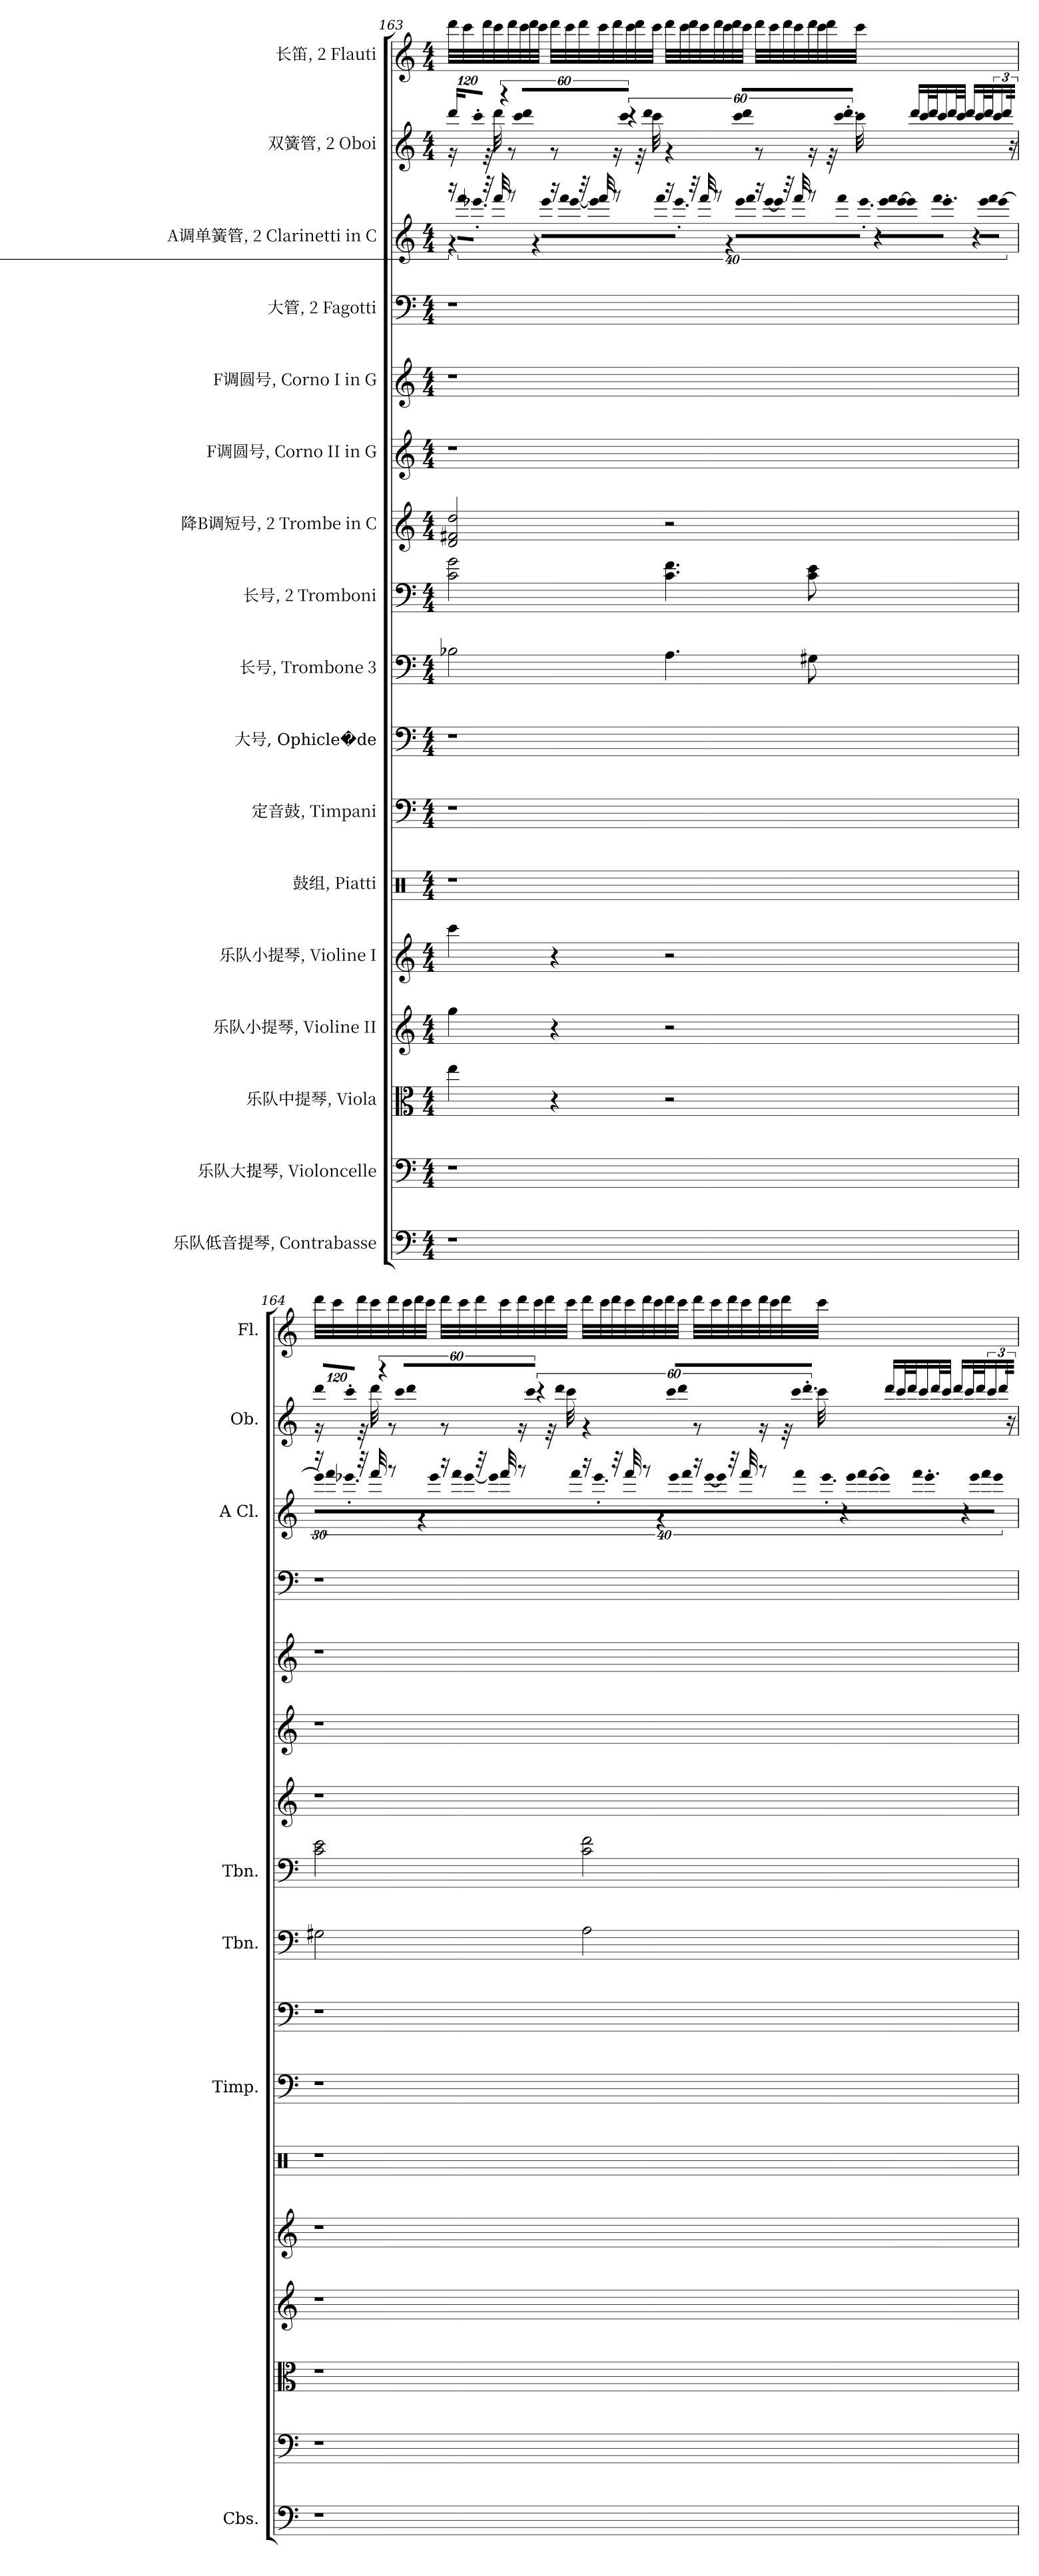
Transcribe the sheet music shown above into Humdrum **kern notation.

**kern	**kern	**kern	**kern	**kern	**kern	**kern	**kern	**kern	**kern	**kern	**kern	**kern	**kern	**kern	**kern	**kern
*part17	*part16	*part15	*part14	*part13	*part12	*part11	*part10	*part9	*part8	*part7	*part6	*part5	*part4	*part3	*part2	*part1
*staff17	*staff16	*staff15	*staff14	*staff13	*staff12	*staff11	*staff10	*staff9	*staff8	*staff7	*staff6	*staff5	*staff4	*staff3	*staff2	*staff1
*I"乐队低音提琴, Contrabasse	*I"乐队大提琴, Violoncelle	*I"乐队中提琴, Viola	*I"乐队小提琴, Violine II	*I"乐队小提琴, Violine I	*I"鼓组, Piatti	*I"定音鼓, Timpani	*I"大号, Ophicle�de	*I"长号, Trombone 3	*I"长号, 2 Tromboni	*I"降B调短号, 2 Trombe in C	*I"F调圆号, Corno II in G	*I"F调圆号, Corno I in G	*I"大管, 2 Fagotti	*I"A调单簧管, 2 Clarinetti in C	*I"双簧管, 2 Oboi	*I"长笛, 2 Flauti
*I'Cbs.	*	*	*	*	*	*I'Timp.	*	*I'Tbn.	*I'Tbn.	*	*	*	*	*I'A Cl.	*I'Ob.	*I'Fl.
!!LO:PB:g=z
*clefF4	*clefF4	*clefC3	*clefG2	*clefG2	*clefX	*clefF4	*clefF4	*clefF4	*clefF4	*clefG2	*clefG2	*clefG2	*clefF4	*clefG2	*clefG2	*clefG2
*ITrd7c12	*	*	*	*	*	*	*	*	*	*ITrd1c2	*ITrd4c7	*ITrd4c7	*	*ITrd2c3	*	*
*k[]	*k[]	*k[]	*k[]	*k[]	*k[]	*k[]	*k[]	*k[]	*k[]	*k[b-e-]	*k[b-]	*k[b-]	*k[]	*k[f#c#g#]	*k[]	*k[]
*M4/4	*M4/4	*M4/4	*M4/4	*M4/4	*M4/4	*M4/4	*M4/4	*M4/4	*M4/4	*M4/4	*M4/4	*M4/4	*M4/4	*M4/4	*M4/4	*M4/4
*MM158	*MM158	*MM158	*MM158	*MM158	*MM158	*MM158	*MM158	*MM158	*MM158	*MM158	*MM158	*MM158	*MM158	*MM158	*MM158	*MM158
=163	=163	=163	=163	=163	=163	=163	=163	=163	=163	=163	=163	=163	=163	=163	=163	=163
*	*	*	*	*	*	*	*	*	*	*	*	*	*	*^	*	*
!	!	!	!	!	!	!	!	!	!	!	!	!	!	!	!LO:N:vis=64	!LO:N:vis=16	!
*	*	*	*	*	*	*	*	*	*	*	*	*	*	*	*	*^	*
1r	1r	4ee\	4gg\	4ccc\	1r	1r	1r	2B-X\	2c\ 2g\	2c/ 2en/ 2cc/	1r	1r	1r	16r	960%17r	1920%107ddd/LL	16r	32ddd\LLL
!	!	!	!	!	!	!	!	!	!	!	!	!	!	!	!LO:N:vis=32	!	!	!
.	.	.	.	.	.	.	.	.	.	.	.	.	.	.	640%23ddd\LLL	.	.	.
.	.	.	.	.	.	.	.	.	.	.	.	.	.	.	.	.	.	32ccc\
!	!	!	!	!	!	!	!	!	!	!	!	!	!	!	!LO:N:vis=32.	!	!	!
.	.	.	.	.	.	.	.	.	.	.	.	.	.	.	1920%103cccn'\JJJ	.	.	.
!	!	!	!	!	!	!	!	!	!	!	!	!	!	!	!	!LO:N:vis=16	!	!
.	.	.	.	.	.	.	.	.	.	.	.	.	.	.	.	1920%107ccc'/JJ	.	.
.	.	.	.	.	.	.	.	.	.	.	.	.	.	32r	.	.	32r	32ddd\
.	.	.	.	.	.	.	.	.	.	.	.	.	.	32ddd/	.	.	32ddd\	32ccc\
!	!	!	!	!	!	!	!	!	!	!	!	!	!	!	!LO:N:vis=32	!	!	!
.	.	.	.	.	.	.	.	.	.	.	.	.	.	.	640%23r	.	.	.
!	!	!	!	!	!	!	!	!	!	!	!	!	!	!	!	!LO:N:vis=32	!	!
.	.	.	.	.	.	.	.	.	.	.	.	.	.	.	.	1920%53r	.	.
.	.	.	.	.	.	.	.	.	.	.	.	.	.	8r	.	.	8r	32ddd\
!	!	!	!	!	!	!	!	!	!	!	!	!	!	!	!	!LO:N:vis=32	!	!
.	.	.	.	.	.	.	.	.	.	.	.	.	.	.	.	1920%53ccc/KLL	.	.
!	!	!	!	!	!	!	!	!	!	!	!	!	!	!	!LO:N:vis=32	!	!	!
.	.	.	.	.	.	.	.	.	.	.	.	.	.	.	640%23ccc\LLL	.	.	.
.	.	.	.	.	.	.	.	.	.	.	.	.	.	.	.	.	.	32ccc\
!	!	!	!	!	!	!	!	!	!	!	!	!	!	!	!	!LO:N:vis=16	!	!
.	.	.	.	.	.	.	.	.	.	.	.	.	.	.	.	1920%107ddd/	.	.
!	!	!	!	!	!	!	!	!	!	!	!	!	!	!	!LO:N:vis=32	!	!	!
.	.	.	.	.	.	.	.	.	.	.	.	.	.	.	640%23ddd\	.	.	.
.	.	.	.	.	.	.	.	.	.	.	.	.	.	.	.	.	.	32ddd\
!	!	!	!	!	!	!	!	!	!	!	!	!	!	!	!LO:N:vis=32	!	!	!
.	.	.	.	.	.	.	.	.	.	.	.	.	.	.	[640%23ccc\	.	.	.
.	.	.	.	.	.	.	.	.	.	.	.	.	.	.	.	.	.	32ccc\JJJ
!	!	!	!	!	!	!	!	!	!	!	!	!	!	!	!	!LO:N:vis=32	!	!
.	.	.	.	.	.	.	.	.	.	.	.	.	.	.	.	1920%53ccc/JJk	.	.
!	!	!	!	!	!	!	!	!	!	!	!	!	!	!	!	!LO:N:vis=32	!	!
.	.	4r	4r	4r	.	.	.	.	.	.	.	.	.	16r	.	1920%53r	8r	32ddd\LLL
!	!	!	!	!	!	!	!	!	!	!	!	!	!	!	!LO:N:vis=256%9	!	!	!
.	.	.	.	.	.	.	.	.	.	.	.	.	.	.	960%17ccc\K]	.	.	.
!	!	!	!	!	!	!	!	!	!	!	!	!	!	!	!LO:N:vis=32	!	!	!
.	.	.	.	.	.	.	.	.	.	.	.	.	.	.	640%23ddd\	.	.	.
!	!	!	!	!	!	!	!	!	!	!	!	!	!	!	!	!LO:N:vis=32	!	!
.	.	.	.	.	.	.	.	.	.	.	.	.	.	.	.	1920%53ddd/	.	.
.	.	.	.	.	.	.	.	.	.	.	.	.	.	.	.	.	.	32ccc\
!	!	!	!	!	!	!	!	!	!	!	!	!	!	!	!LO:N:vis=32.	!	!	!
.	.	.	.	.	.	.	.	.	.	.	.	.	.	.	1920%103ccc'\JJJ	.	.	.
.	.	.	.	.	.	.	.	.	.	.	.	.	.	.	.	1920ryy	.	.
!	!	!	!	!	!	!	!	!	!	!	!	!	!	!	!	!LO:N:vis=32	!	!
.	.	.	.	.	.	.	.	.	.	.	.	.	.	.	.	1920%53ccc/KLL	.	.
.	.	.	.	.	.	.	.	.	.	.	.	.	.	32r	.	.	.	32ddd\
!	!	!	!	!	!	!	!	!	!	!	!	!	!	!	!	!LO:N:vis=16	!	!
.	.	.	.	.	.	.	.	.	.	.	.	.	.	.	.	1920%107ddd/	.	.
.	.	.	.	.	.	.	.	.	.	.	.	.	.	32ddd/	.	.	.	32ccc\
!	!	!	!	!	!	!	!	!	!	!	!	!	!	!	!LO:N:vis=32	!	!	!
.	.	.	.	.	.	.	.	.	.	.	.	.	.	.	640%23r	.	.	.
.	.	.	.	.	.	.	.	.	.	.	.	.	.	8r	.	.	16r	32ddd\
!	!	!	!	!	!	!	!	!	!	!	!	!	!	!	!	!LO:N:vis=32	!	!
.	.	.	.	.	.	.	.	.	.	.	.	.	.	.	.	1920%53ccc/K	.	.
!	!	!	!	!	!	!	!	!	!	!	!	!	!	!	!LO:N:vis=32	!	!	!
.	.	.	.	.	.	.	.	.	.	.	.	.	.	.	640%23ccc\LLL	.	.	.
.	.	.	.	.	.	.	.	.	.	.	.	.	.	.	.	.	.	32ccc\
.	.	.	.	.	.	.	.	.	.	.	.	.	.	.	.	18.ddd'/JJ	.	.
!	!	!	!	!	!	!	!	!	!	!	!	!	!	!	!LO:N:vis=32	!	!	!
.	.	.	.	.	.	.	.	.	.	.	.	.	.	.	640%23ddd\	.	.	.
.	.	.	.	.	.	.	.	.	.	.	.	.	.	.	.	.	32r	32ddd\
!	!	!	!	!	!	!	!	!	!	!	!	!	!	!	!LO:N:vis=32	!	!	!
.	.	.	.	.	.	.	.	.	.	.	.	.	.	.	[640%23ccc\	.	.	.
.	.	.	.	.	.	.	.	.	.	.	.	.	.	.	.	.	32ccc\	32ccc\JJJ
.	.	2r	2r	2r	.	.	.	4.A\	4.c\ 4.f\	2r	.	.	.	16r	.	16ddd/LL	4r	32ddd\LLL
!	!	!	!	!	!	!	!	!	!	!	!	!	!	!	!LO:N:vis=256%9	!	!	!
.	.	.	.	.	.	.	.	.	.	.	.	.	.	.	960%17ccc\K]	.	.	.
!	!	!	!	!	!	!	!	!	!	!	!	!	!	!	!LO:N:vis=32	!	!	!
.	.	.	.	.	.	.	.	.	.	.	.	.	.	.	640%23ddd\	.	.	.
.	.	.	.	.	.	.	.	.	.	.	.	.	.	.	.	.	.	32ccc\
!	!	!	!	!	!	!	!	!	!	!	!	!	!	!	!LO:N:vis=32.	!	!	!
.	.	.	.	.	.	.	.	.	.	.	.	.	.	.	1920%103ccc'\JJJ	.	.	.
.	.	.	.	.	.	.	.	.	.	.	.	.	.	32r	.	32ccc/L	.	32ddd\
.	.	.	.	.	.	.	.	.	.	.	.	.	.	32ddd/	.	32ddd/J	.	32ccc\
!	!	!	!	!	!	!	!	!	!	!	!	!	!	!	!LO:N:vis=32	!	!	!
.	.	.	.	.	.	.	.	.	.	.	.	.	.	.	640%23r	.	.	.
.	.	.	.	.	.	.	.	.	.	.	.	.	.	8r	.	16ccc/	.	32ddd\
!	!	!	!	!	!	!	!	!	!	!	!	!	!	!	!LO:N:vis=32	!	!	!
.	.	.	.	.	.	.	.	.	.	.	.	.	.	.	640%23ccc\LLL	.	.	.
.	.	.	.	.	.	.	.	.	.	.	.	.	.	.	.	.	.	32ccc\
!	!	!	!	!	!	!	!	!	!	!	!	!	!	!	!LO:N:vis=32	!	!	!
.	.	.	.	.	.	.	.	.	.	.	.	.	.	.	640%23ddd\	.	.	.
.	.	.	.	.	.	.	.	.	.	.	.	.	.	.	.	32ddd/L	.	32ddd\
!	!	!	!	!	!	!	!	!	!	!	!	!	!	!	!LO:N:vis=32	!	!	!
.	.	.	.	.	.	.	.	.	.	.	.	.	.	.	[640%23ccc\	.	.	.
.	.	.	.	.	.	.	.	.	.	.	.	.	.	.	.	32ccc/JJJ	.	32ccc\JJJ
.	.	.	.	.	.	.	.	.	.	.	.	.	.	16r	.	16ddd/LL	8r	32ddd\LLL
!	!	!	!	!	!	!	!	!	!	!	!	!	!	!	!LO:N:vis=256%9	!	!	!
.	.	.	.	.	.	.	.	.	.	.	.	.	.	.	960%17ccc\K]	.	.	.
!	!	!	!	!	!	!	!	!	!	!	!	!	!	!	!LO:N:vis=32	!	!	!
.	.	.	.	.	.	.	.	.	.	.	.	.	.	.	640%23ddd\	.	.	.
.	.	.	.	.	.	.	.	.	.	.	.	.	.	.	.	.	.	32ccc\
!	!	!	!	!	!	!	!	!	!	!	!	!	!	!	!LO:N:vis=32.	!	!	!
.	.	.	.	.	.	.	.	.	.	.	.	.	.	.	1920%103ccc'\JJJ	.	.	.
.	.	.	.	.	.	.	.	.	.	.	.	.	.	32r	.	32ccc/L	.	32ddd\
.	.	.	.	.	.	.	.	.	.	.	.	.	.	32ddd/	.	32ddd/J	.	32ccc\
!	!	!	!	!	!	!	!	!	!	!	!	!	!	!	!LO:N:vis=32	!	!	!
.	.	.	.	.	.	.	.	.	.	.	.	.	.	.	640%23r	.	.	.
.	.	.	.	.	.	.	.	8G#X\	8c\ 8e\	.	.	.	.	8r	.	24ccc/	16r	32ddd\
!	!	!	!	!	!	!	!	!	!	!	!	!	!	!	!LO:N:vis=32	!	!	!
.	.	.	.	.	.	.	.	.	.	.	.	.	.	.	640%23ccc\LLL	.	.	.
.	.	.	.	.	.	.	.	.	.	.	.	.	.	.	.	.	.	32ccc\
.	.	.	.	.	.	.	.	.	.	.	.	.	.	.	.	24ddd/JJ	.	.
!	!	!	!	!	!	!	!	!	!	!	!	!	!	!	!LO:N:vis=32	!	!	!
.	.	.	.	.	.	.	.	.	.	.	.	.	.	.	640%23ddd\	.	.	.
.	.	.	.	.	.	.	.	.	.	.	.	.	.	.	.	.	32r	32ddd\
.	.	.	.	.	.	.	.	.	.	.	.	.	.	.	.	24r	.	.
!	!	!	!	!	!	!	!	!	!	!	!	!	!	!	!LO:N:vis=32	!	!	!
.	.	.	.	.	.	.	.	.	.	.	.	.	.	.	[640%23ccc\JJJ	.	.	.
.	.	.	.	.	.	.	.	.	.	.	.	.	.	.	.	.	32ccc\	32ccc\JJJ
240ryy	240ryy	240ryy	240ryy	240ryy	240ryy	240ryy	240ryy	240ryy	240ryy	240ryy	240ryy	240ryy	240ryy	240ryy	.	240ryy	240ryy	240ryy
!!LO:PB:g=z
=164	=164	=164	=164	=164	=164	=164	=164	=164	=164	=164	=164	=164	=164	=164	=164	=164	=164	=164
!	!	!	!	!	!	!	!	!	!	!	!	!	!	!	!LO:N:vis=256%9	!LO:N:vis=16	!	!
1r	1r	1r	1r	1r	1r	1r	1r	2G#X\	2c\ 2e\	1r	1r	1r	1r	16r	960%17ccc\KLLL]	1920%107ddd/LL	16r	32ddd\LLL
!	!	!	!	!	!	!	!	!	!	!	!	!	!	!	!LO:N:vis=32	!	!	!
.	.	.	.	.	.	.	.	.	.	.	.	.	.	.	640%23ddd\	.	.	.
.	.	.	.	.	.	.	.	.	.	.	.	.	.	.	.	.	.	32ccc\
!	!	!	!	!	!	!	!	!	!	!	!	!	!	!	!LO:N:vis=32.	!	!	!
.	.	.	.	.	.	.	.	.	.	.	.	.	.	.	1920%103cccn'\JJJ	.	.	.
!	!	!	!	!	!	!	!	!	!	!	!	!	!	!	!	!LO:N:vis=16	!	!
.	.	.	.	.	.	.	.	.	.	.	.	.	.	.	.	1920%107ccc'/JJ	.	.
.	.	.	.	.	.	.	.	.	.	.	.	.	.	32r	.	.	32r	32ddd\
.	.	.	.	.	.	.	.	.	.	.	.	.	.	32ddd/	.	.	32ddd\	32ccc\
!	!	!	!	!	!	!	!	!	!	!	!	!	!	!	!LO:N:vis=32	!	!	!
.	.	.	.	.	.	.	.	.	.	.	.	.	.	.	640%23r	.	.	.
!	!	!	!	!	!	!	!	!	!	!	!	!	!	!	!	!LO:N:vis=32	!	!
.	.	.	.	.	.	.	.	.	.	.	.	.	.	.	.	1920%53r	.	.
.	.	.	.	.	.	.	.	.	.	.	.	.	.	8r	.	.	8r	32ddd\
!	!	!	!	!	!	!	!	!	!	!	!	!	!	!	!	!LO:N:vis=32	!	!
.	.	.	.	.	.	.	.	.	.	.	.	.	.	.	.	1920%53ccc/KLL	.	.
!	!	!	!	!	!	!	!	!	!	!	!	!	!	!	!LO:N:vis=32	!	!	!
.	.	.	.	.	.	.	.	.	.	.	.	.	.	.	640%23ccc\LLL	.	.	.
.	.	.	.	.	.	.	.	.	.	.	.	.	.	.	.	.	.	32ccc\
!	!	!	!	!	!	!	!	!	!	!	!	!	!	!	!	!LO:N:vis=16	!	!
.	.	.	.	.	.	.	.	.	.	.	.	.	.	.	.	1920%107ddd/	.	.
!	!	!	!	!	!	!	!	!	!	!	!	!	!	!	!LO:N:vis=32	!	!	!
.	.	.	.	.	.	.	.	.	.	.	.	.	.	.	640%23ddd\	.	.	.
.	.	.	.	.	.	.	.	.	.	.	.	.	.	.	.	.	.	32ddd\
!	!	!	!	!	!	!	!	!	!	!	!	!	!	!	!LO:N:vis=32	!	!	!
.	.	.	.	.	.	.	.	.	.	.	.	.	.	.	[640%23ccc\	.	.	.
.	.	.	.	.	.	.	.	.	.	.	.	.	.	.	.	.	.	32ccc\JJJ
!	!	!	!	!	!	!	!	!	!	!	!	!	!	!	!	!LO:N:vis=32	!	!
.	.	.	.	.	.	.	.	.	.	.	.	.	.	.	.	1920%53ccc/JJk	.	.
!	!	!	!	!	!	!	!	!	!	!	!	!	!	!	!	!LO:N:vis=32	!	!
.	.	.	.	.	.	.	.	.	.	.	.	.	.	16r	.	1920%53r	8r	32ddd\LLL
!	!	!	!	!	!	!	!	!	!	!	!	!	!	!	!LO:N:vis=256%9	!	!	!
.	.	.	.	.	.	.	.	.	.	.	.	.	.	.	960%17ccc\K]	.	.	.
!	!	!	!	!	!	!	!	!	!	!	!	!	!	!	!LO:N:vis=32	!	!	!
.	.	.	.	.	.	.	.	.	.	.	.	.	.	.	640%23ddd\	.	.	.
!	!	!	!	!	!	!	!	!	!	!	!	!	!	!	!	!LO:N:vis=32	!	!
.	.	.	.	.	.	.	.	.	.	.	.	.	.	.	.	1920%53ddd/	.	.
.	.	.	.	.	.	.	.	.	.	.	.	.	.	.	.	.	.	32ccc\
!	!	!	!	!	!	!	!	!	!	!	!	!	!	!	!LO:N:vis=32.	!	!	!
.	.	.	.	.	.	.	.	.	.	.	.	.	.	.	1920%103ccc'\JJJ	.	.	.
.	.	.	.	.	.	.	.	.	.	.	.	.	.	.	.	1920ryy	.	.
!	!	!	!	!	!	!	!	!	!	!	!	!	!	!	!	!LO:N:vis=32	!	!
.	.	.	.	.	.	.	.	.	.	.	.	.	.	.	.	1920%53ccc/KLL	.	.
.	.	.	.	.	.	.	.	.	.	.	.	.	.	32r	.	.	.	32ddd\
!	!	!	!	!	!	!	!	!	!	!	!	!	!	!	!	!LO:N:vis=16	!	!
.	.	.	.	.	.	.	.	.	.	.	.	.	.	.	.	1920%107ddd/	.	.
.	.	.	.	.	.	.	.	.	.	.	.	.	.	32ddd/	.	.	.	32ccc\
!	!	!	!	!	!	!	!	!	!	!	!	!	!	!	!LO:N:vis=32	!	!	!
.	.	.	.	.	.	.	.	.	.	.	.	.	.	.	640%23r	.	.	.
.	.	.	.	.	.	.	.	.	.	.	.	.	.	8r	.	.	16r	32ddd\
!	!	!	!	!	!	!	!	!	!	!	!	!	!	!	!	!LO:N:vis=32	!	!
.	.	.	.	.	.	.	.	.	.	.	.	.	.	.	.	1920%53ccc/K	.	.
!	!	!	!	!	!	!	!	!	!	!	!	!	!	!	!LO:N:vis=32	!	!	!
.	.	.	.	.	.	.	.	.	.	.	.	.	.	.	640%23ccc\LLL	.	.	.
.	.	.	.	.	.	.	.	.	.	.	.	.	.	.	.	.	.	32ccc\
.	.	.	.	.	.	.	.	.	.	.	.	.	.	.	.	18.ddd'/JJ	.	.
!	!	!	!	!	!	!	!	!	!	!	!	!	!	!	!LO:N:vis=32	!	!	!
.	.	.	.	.	.	.	.	.	.	.	.	.	.	.	640%23ddd\	.	.	.
.	.	.	.	.	.	.	.	.	.	.	.	.	.	.	.	.	32r	32ddd\
!	!	!	!	!	!	!	!	!	!	!	!	!	!	!	!LO:N:vis=32	!	!	!
.	.	.	.	.	.	.	.	.	.	.	.	.	.	.	[640%23ccc\	.	.	.
.	.	.	.	.	.	.	.	.	.	.	.	.	.	.	.	.	32ccc\	32ccc\JJJ
.	.	.	.	.	.	.	.	2A\	2c\ 2f\	.	.	.	.	16r	.	16ddd/LL	4r	32ddd\LLL
!	!	!	!	!	!	!	!	!	!	!	!	!	!	!	!LO:N:vis=256%9	!	!	!
.	.	.	.	.	.	.	.	.	.	.	.	.	.	.	960%17ccc\K]	.	.	.
!	!	!	!	!	!	!	!	!	!	!	!	!	!	!	!LO:N:vis=32	!	!	!
.	.	.	.	.	.	.	.	.	.	.	.	.	.	.	640%23ddd\	.	.	.
.	.	.	.	.	.	.	.	.	.	.	.	.	.	.	.	.	.	32ccc\
!	!	!	!	!	!	!	!	!	!	!	!	!	!	!	!LO:N:vis=32.	!	!	!
.	.	.	.	.	.	.	.	.	.	.	.	.	.	.	1920%103ccc'\JJJ	.	.	.
.	.	.	.	.	.	.	.	.	.	.	.	.	.	32r	.	32ccc/L	.	32ddd\
.	.	.	.	.	.	.	.	.	.	.	.	.	.	32ddd/	.	32ddd/J	.	32ccc\
!	!	!	!	!	!	!	!	!	!	!	!	!	!	!	!LO:N:vis=32	!	!	!
.	.	.	.	.	.	.	.	.	.	.	.	.	.	.	640%23r	.	.	.
.	.	.	.	.	.	.	.	.	.	.	.	.	.	8r	.	16ccc/	.	32ddd\
!	!	!	!	!	!	!	!	!	!	!	!	!	!	!	!LO:N:vis=32	!	!	!
.	.	.	.	.	.	.	.	.	.	.	.	.	.	.	640%23ccc\LLL	.	.	.
.	.	.	.	.	.	.	.	.	.	.	.	.	.	.	.	.	.	32ccc\
!	!	!	!	!	!	!	!	!	!	!	!	!	!	!	!LO:N:vis=32	!	!	!
.	.	.	.	.	.	.	.	.	.	.	.	.	.	.	640%23ddd\	.	.	.
.	.	.	.	.	.	.	.	.	.	.	.	.	.	.	.	32ddd/L	.	32ddd\
!	!	!	!	!	!	!	!	!	!	!	!	!	!	!	!LO:N:vis=32	!	!	!
.	.	.	.	.	.	.	.	.	.	.	.	.	.	.	[640%23ccc\	.	.	.
.	.	.	.	.	.	.	.	.	.	.	.	.	.	.	.	32ccc/JJJ	.	32ccc\JJJ
.	.	.	.	.	.	.	.	.	.	.	.	.	.	16r	.	16ddd/LL	8r	32ddd\LLL
!	!	!	!	!	!	!	!	!	!	!	!	!	!	!	!LO:N:vis=256%9	!	!	!
.	.	.	.	.	.	.	.	.	.	.	.	.	.	.	960%17ccc\K]	.	.	.
!	!	!	!	!	!	!	!	!	!	!	!	!	!	!	!LO:N:vis=32	!	!	!
.	.	.	.	.	.	.	.	.	.	.	.	.	.	.	640%23ddd\	.	.	.
.	.	.	.	.	.	.	.	.	.	.	.	.	.	.	.	.	.	32ccc\
!	!	!	!	!	!	!	!	!	!	!	!	!	!	!	!LO:N:vis=32.	!	!	!
.	.	.	.	.	.	.	.	.	.	.	.	.	.	.	1920%103ccc'\JJJ	.	.	.
.	.	.	.	.	.	.	.	.	.	.	.	.	.	32r	.	32ccc/L	.	32ddd\
.	.	.	.	.	.	.	.	.	.	.	.	.	.	32ddd/	.	32ddd/J	.	32ccc\
!	!	!	!	!	!	!	!	!	!	!	!	!	!	!	!LO:N:vis=32	!	!	!
.	.	.	.	.	.	.	.	.	.	.	.	.	.	.	640%23r	.	.	.
*	*	*	*	*	*	*	*	*	*	*	*	*	*	*	*	*	*	*MM137
.	.	.	.	.	.	.	.	.	.	.	.	.	.	8r	.	24ccc/	16r	32ddd\
!	!	!	!	!	!	!	!	!	!	!	!	!	!	!	!LO:N:vis=32	!	!	!
.	.	.	.	.	.	.	.	.	.	.	.	.	.	.	640%23ccc\LLL	.	.	.
.	.	.	.	.	.	.	.	.	.	.	.	.	.	.	.	.	.	32ccc\
.	.	.	.	.	.	.	.	.	.	.	.	.	.	.	.	24ddd/JJ	.	.
!	!	!	!	!	!	!	!	!	!	!	!	!	!	!	!LO:N:vis=32	!	!	!
.	.	.	.	.	.	.	.	.	.	.	.	.	.	.	640%23ddd\	.	.	.
.	.	.	.	.	.	.	.	.	.	.	.	.	.	.	.	.	32r	32ddd\
.	.	.	.	.	.	.	.	.	.	.	.	.	.	.	.	24r	.	.
!	!	!	!	!	!	!	!	!	!	!	!	!	!	!	!LO:N:vis=32	!	!	!
.	.	.	.	.	.	.	.	.	.	.	.	.	.	.	[640%23ccc\JJJ	.	.	.
.	.	.	.	.	.	.	.	.	.	.	.	.	.	.	.	.	32ccc\	32ccc\JJJ
240ryy	240ryy	240ryy	240ryy	240ryy	240ryy	240ryy	240ryy	240ryy	240ryy	240ryy	240ryy	240ryy	240ryy	240ryy	.	240ryy	240ryy	240ryy
*	*	*	*	*	*	*	*	*	*	*	*	*	*	*v	*v	*	*	*
*	*	*	*	*	*	*	*	*	*	*	*	*	*	*	*v	*v	*
=	=	=	=	=	=	=	=	=	=	=	=	=	=	=	=	=
*-	*-	*-	*-	*-	*-	*-	*-	*-	*-	*-	*-	*-	*-	*-	*-	*-
